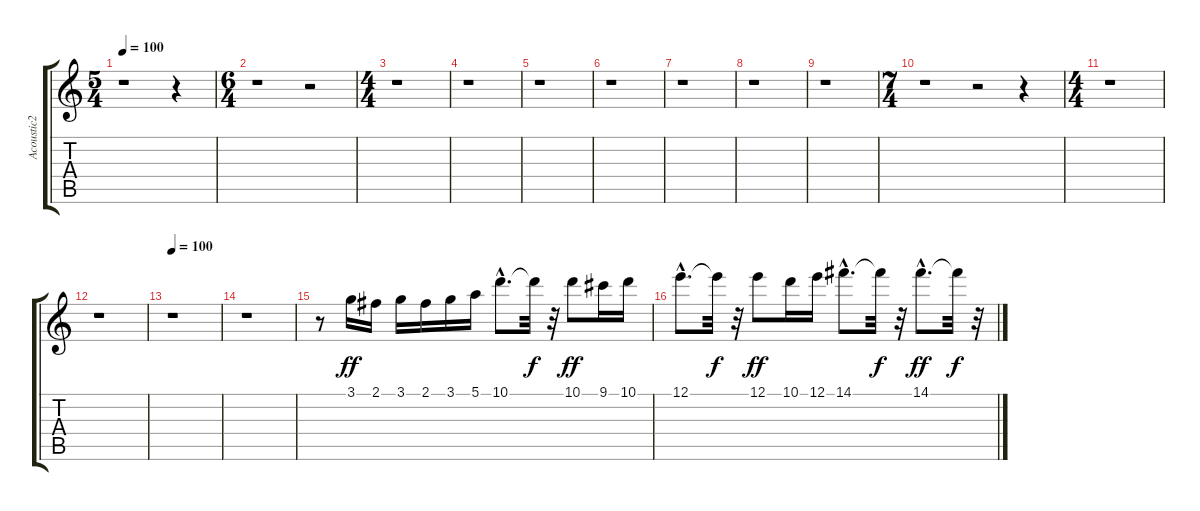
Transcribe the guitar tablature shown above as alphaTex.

\track ("Acoustic2" "Acoustic2") {instrument acousticguitarsteel}
\staff {score tabs}
\tuning (E4 B3 G3 D3 A2 E2) {hide}
\ts (5 4)
\tempo 100
\clef g2
\ks c
r.1{dy ff instrument acousticguitarsteel} r.4 |
\ts (6 4)
r.1 r.2 |
\ts (4 4)
r.1 |
r.1 |
r.1 |
r.1 |
r.1 |
r.1 |
r.1 |
\ts (7 4)
r.1 r.2 r.4 |
\ts (4 4)
r.1 |
r.1 |
\tempo 100
r.1 |
r.1 |
r.8 3.1.16 2.1.16 3.1.16 2.1.16 3.1.16 5.1.16 10.1{hac}.8{d} 10.1{t}.32{dy f} r.32 10.1.8{dy ff} 9.1.16 10.1.16 |
12.1{hac}.8{d} 12.1{t}.32{dy f} r.32 12.1.8{dy ff} 10.1.16 12.1.16 14.1{hac}.8{d} 14.1{t}.32{dy f} r.32 14.1{hac}.8{d dy ff} 14.1{t}.32{dy f} r.32
